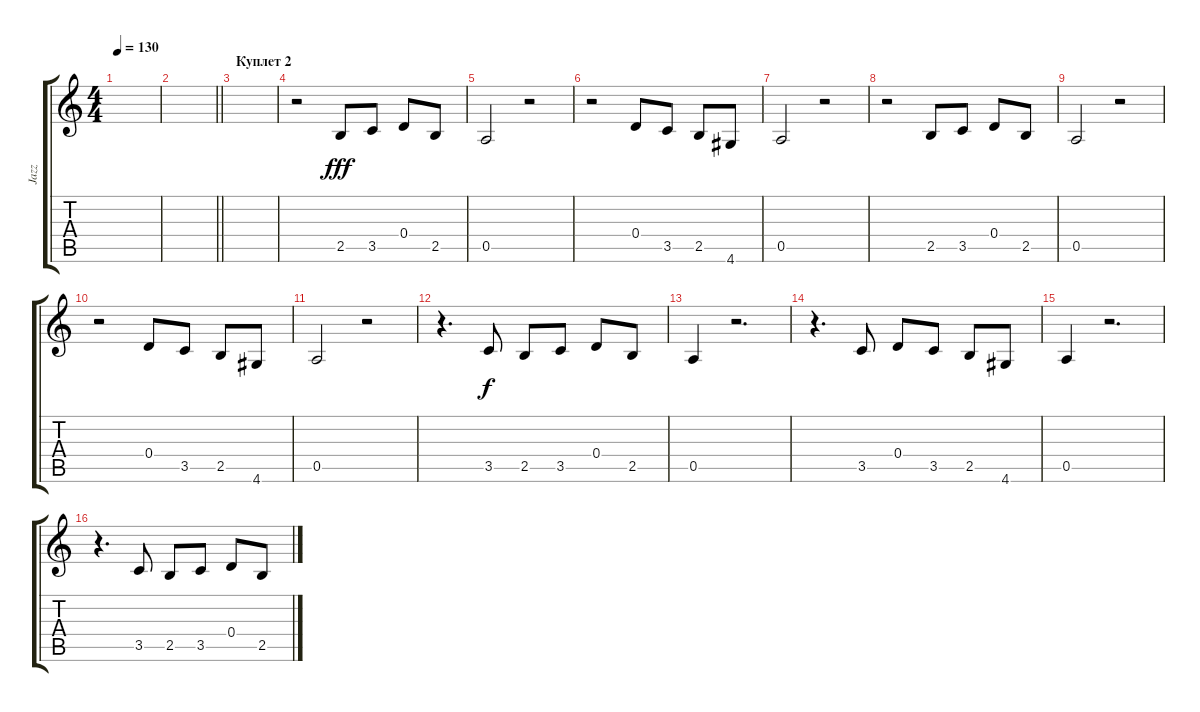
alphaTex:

\track ("Jazz " "Jazz ") {instrument electricguitarjazz}
\staff {score tabs}
\tuning (E4 B3 G3 D3 A2 E2) {hide}
\ts (4 4)
\tempo 130
\clef g2
\ks c
|
\barLineRight lightlight
|
\section ("" "Куплет 2")
|
r.2 2.5.8{dy fff} 3.5.8 0.4.8 2.5.8 |
0.5.2 r.2 |
r.2 0.4.8 3.5.8 2.5.8 4.6.8 |
0.5.2 r.2 |
r.2 2.5.8 3.5.8 0.4.8 2.5.8 |
0.5.2 r.2 |
r.2 0.4.8 3.5.8 2.5.8 4.6.8 |
0.5.2 r.2 |
r.4{d} 3.5.8{dy f} 2.5.8 3.5.8 0.4.8 2.5.8 |
0.5.4 r.2{d} |
r.4{d} 3.5.8 0.4.8 3.5.8 2.5.8 4.6.8 |
0.5.4 r.2{d} |
r.4{d} 3.5.8 2.5.8 3.5.8 0.4.8 2.5.8
